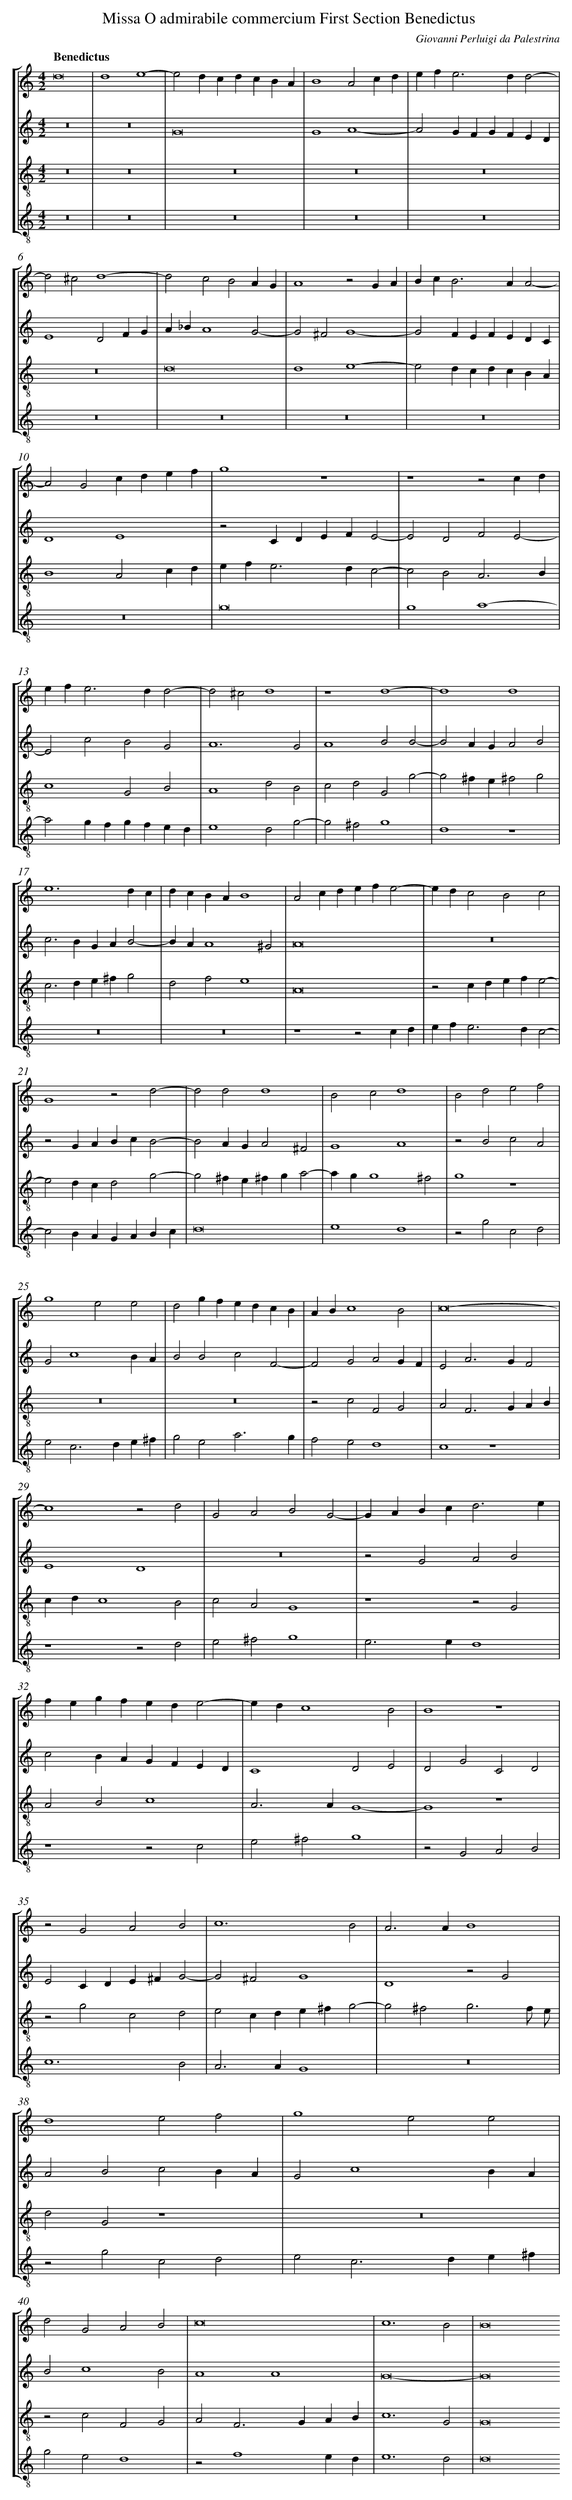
X:1
T: Missa O admirabile commercium First Section Benedictus
C: Giovanni Perluigi da Palestrina
L: 1/4
M: 4/2
Q: "Benedictus"
%%staves [1 2 3 4]
V: 1 clef=treble
V: 2 clef=treble
V: 3 clef=treble-8
V: 4 clef=treble-8
K: C
[V:1] d8 |
[V:2] z8 |
[V:3] z8 |
[V:4] z8 |
[V:1] d4e4- |
[V:2] z8 |
[V:3] z8 |
[V:4] z8 |
[V:1] e2dcdcBA |
[V:2] G8 |
[V:3] z8 |
[V:4] z8 |
[V:1] B4A2cd |
[V:2] G4A4- |
[V:3] z8 |
[V:4] z8 |
[V:1] ef2<e2dd2- |
[V:2] A2GFGFED |
[V:3] z8 |
[V:4] z8 |
[V:1] d2^c2d4- |
[V:2] E4D2FG |
[V:3] z8 |
[V:4] z8 |
[V:1] d2c2B2AG |
[V:2] A_BA4G2- |
[V:3] d8 |
[V:4] z8 |
[V:1] A4z2GA |
[V:2] G2^F2G4- |
[V:3] d4e4- |
[V:4] z8 |
[V:1] Bc2<B2AA2- |
[V:2] G2FEFEDC |
[V:3] e2dcdcBA |
[V:4] z8 |
[V:1] A2G2cdef |
[V:2] D4E4 |
[V:3] B4A2cd |
[V:4] z8 |
[V:1] g4z4 |
[V:2] z2CDEFE2- |
[V:3] ef2<e2dc2- |
[V:4] g8 |
[V:1] z4z2cd |
[V:2] E2D2F2E2- |
[V:3] c2B2A3B |
[V:4] g4a4- |
[V:1] ef2<e2dd2- |
[V:2] E2c2B2G2 |
[V:3] c4G2B2 |
[V:4] a2gfgfed |
[V:1] d2^c2d4 |
[V:2] A6G2 |
[V:3] A4d2B2 |
[V:4] e4d2g2- |
[V:1] z4d4- |
[V:2] A4B2B2- |
[V:3] c2d2G2g2- |
[V:4] g2^f2g4 |
[V:1] d4d4 |
[V:2] B2AGA2B2 |
[V:3] g2^fe^f2g2 |
[V:4] d4z4 |
[V:1] e6dc |
[V:2] c2>B2GAB2- |
[V:3] c2>d2e^fg2 |
[V:4] z8 |
[V:1] dcBAB4 |
[V:2] BAA4^G2 |
[V:3] d2f2e4 |
[V:4] z8 |
[V:1] A2cdefe2- |
[V:2] A8 |
[V:3] A8 |
[V:4] z4z2cd |
[V:1] edc2B2c2 |
[V:2] z8 |
[V:3] z2cdefe2- |
[V:4] ef2<e2dc2- |
[V:1] G4z2d2- |
[V:2] z2GABcB2- |
[V:3] e2dcd2g2- |
[V:4] c2BAGABc |
[V:1] d2d2d4 |
[V:2] B2AGA2^F2 |
[V:3] g2^fe^fga2- |
[V:4] d8 |
[V:1] B2c2d4 |
[V:2] G4A4 |
[V:3] agg4^f2 |
[V:4] e4d4 |
[V:1] B2d2e2f2 |
[V:2] z2B2c2A2 |
[V:3] g4z4 |
[V:4] z2g2c2d2 |
[V:1] g4e2e2 |
[V:2] G2c4BA |
[V:3] z8 |
[V:4] e2c2>d2e^f |
[V:1] d2gfedcB |
[V:2] B2B2c2F2- |
[V:3] z8 |
[V:4] g2e2a3g |
[V:1] ABc4B2 |
[V:2] F2G2A2GF |
[V:3] z2c2F2G2 |
[V:4] f2e2d4 |
[V:1] c8- |
[V:2] E2A2>G2F2 |
[V:3] A2F2>G2AB |
[V:4] c4z4 |
[V:1] c4z2d2 |
[V:2] E4D4 |
[V:3] cdc4B2 |
[V:4] z4z2d2 |
[V:1] G2A2B2G2- |
[V:2] z8 |
[V:3] c2A2G4 |
[V:4] e2^f2g4 |
[V:1] GABc2<d2e |
[V:2] z2G2A2B2 |
[V:3] z4z2G2 |
[V:4] e2>e2d4 |
[V:1] fegfede2- |
[V:2] c2BAGFED |
[V:3] A2B2c4 |
[V:4] z4z2c2 |
[V:1] edc4B2 |
[V:2] C4D2E2 |
[V:3] A2>A2G4- |
[V:4] e2^f2g4 |
[V:1] B4z4 |
[V:2] D2G2C2D2 |
[V:3] G4z4 |
[V:4] z2G2A2B2 |
[V:1] z2G2A2B2 |
[V:2] E2CDE^FG2- |
[V:3] z2g2c2d2 |
[V:4] c6B2 |
[V:1] c6B2 |
[V:2] G2^F2G4 |
[V:3] e2cde^fg2- |
[V:4] A2>A2G4 |
[V:1] A2>A2B4 |
[V:2] D4z2G2 |
[V:3] g2^f2g3f/ e/ |
[V:4] z8 |
[V:1] d4e2f2 |
[V:2] A2B2c2BA |
[V:3] d2G2z4 |
[V:4] z2g2c2d2 |
[V:1] g4e2e2 |
[V:2] G2c4BA |
[V:3] z8 |
[V:4] e2c2>d2e^f |
[V:1] d2G2A2B2 |
[V:2] B2c4B2 |
[V:3] z2c2F2G2 |
[V:4] g2e2d4 |
[V:1] c8 |
[V:2] A4A4 |
[V:3] A2F2>G2AB |
[V:4] z2f4ed |
[V:1] c6B2 |
[V:2] G8- |
[V:3] c6G2 |
[V:4] e6d2 |
[V:1] B8
[V:2] G8
[V:3] G8
[V:4] d8
